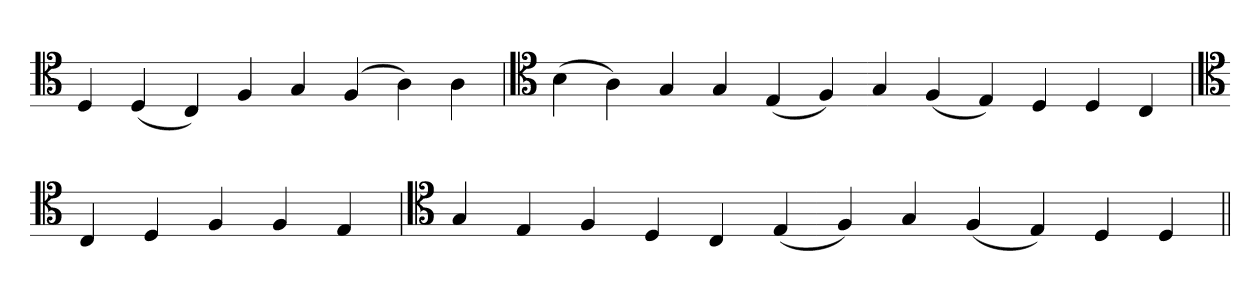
**kern
*part1
*staff1
*clefC4
=
4D
(4D
4C)
4F
4G
(4F
4A)
4A
=`
*clefC4
(4B
4A)
4G
4G
(4E
4F)
4G
(4F
4E)
4D
4D
4C
='
*clefC4
4C
4D
4F
4F
4E
=`
*clefC4
4G
4E
4F
4D
4C
(4E
4F)
4G
(4F
4E)
4D
4D
=||
*-
